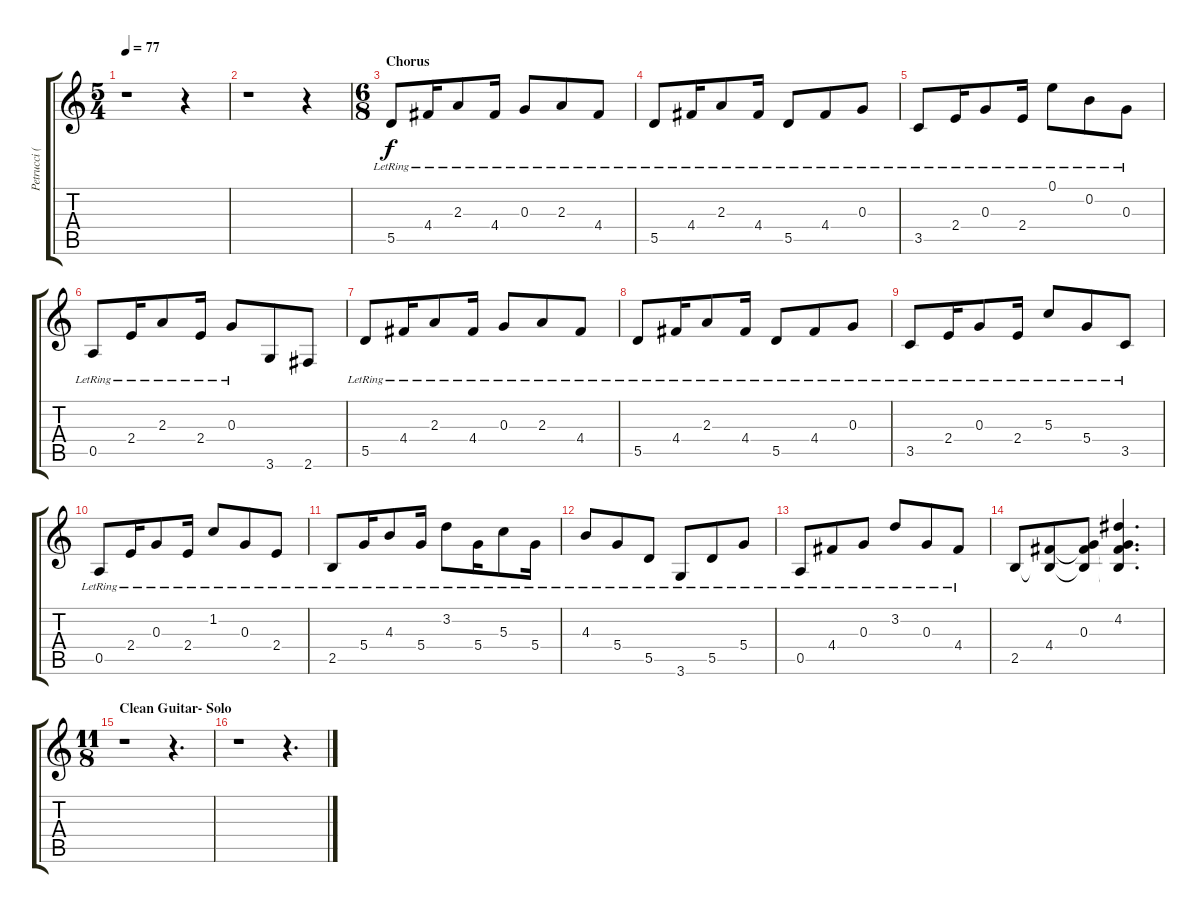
\track ("Petrucci (Acoustik Guitar)" "Petrucci (") {instrument acousticguitarsteel}
\staff {score tabs}
\tuning (E4 B3 G3 D3 A2 E2) {hide}
\ts (5 4)
\tempo 77
\clef g2
\ks c
r.1{dy f} r.4 |
r.1 r.4 |
\ts (6 8)
\section ("" "Chorus")
5.5{lr}.8 4.4{lr}.16 2.3{lr}.8 4.4{lr}.16 0.3{lr}.8 2.3{lr}.8 4.4{lr}.8 |
5.5{lr}.8 4.4{lr}.16 2.3{lr}.8 4.4{lr}.16 5.5{lr}.8 4.4{lr}.8 0.3{lr}.8 |
3.5{lr}.8 2.4{lr}.16 0.3{lr}.8 2.4{lr}.16 0.1{lr}.8 0.2{lr}.8 0.3{lr}.8 |
0.5{lr}.8 2.4{lr}.16 2.3{lr}.8 2.4{lr}.16 0.3{lr}.8 3.6.8 2.6.8 |
5.5{lr}.8 4.4{lr}.16 2.3{lr}.8 4.4{lr}.16 0.3{lr}.8 2.3{lr}.8 4.4{lr}.8 |
5.5{lr}.8 4.4{lr}.16 2.3{lr}.8 4.4{lr}.16 5.5{lr}.8 4.4{lr}.8 0.3{lr}.8 |
3.5{lr}.8 2.4{lr}.16 0.3{lr}.8 2.4{lr}.16 5.3{lr}.8 5.4{lr}.8 3.5{lr}.8 |
0.5{lr}.8 2.4{lr}.16 0.3{lr}.8 2.4{lr}.16 1.2{lr}.8 0.3{lr}.8 2.4{lr}.8 |
2.5{lr}.8 5.4{lr}.16 4.3{lr}.8 5.4{lr}.16 3.2{lr}.8 5.4{lr}.16 5.3{lr}.8 5.4{lr}.16 |
4.3{lr}.8 5.4{lr}.8 5.5{lr}.8 3.6{lr}.8 5.5{lr}.8 5.4{lr}.8 |
0.5{lr}.8 4.4{lr}.8 0.3{lr}.8 3.2{lr}.8 0.3{lr}.8 4.4{lr}.8 |
2.5.8 (4.4 2.5{t}).8 (0.3 4.4{t} 2.5{t}).8 (4.2 0.3{t} 4.4{t} 2.5{t}).4{d} |
\ts (11 8)
\section ("" "Clean Guitar- Solo")
r.1 r.4{d} |
r.1 r.4{d}
